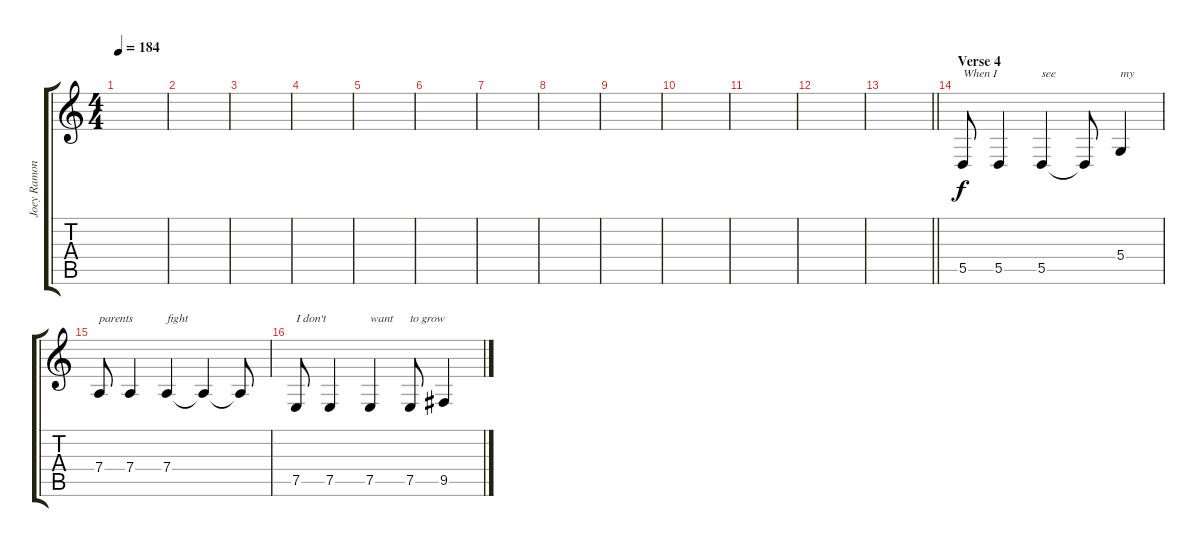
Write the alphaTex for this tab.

\track ("Joey Ramone" "Joey Ramon") {instrument synthbrass1}
\staff {score tabs}
\tuning (E4 B3 G3 D3 A2 E2) {hide}
\ts (4 4)
\tempo 184
\clef g2
\ks c
|
|
|
|
|
|
|
|
|
|
|
|
\barLineRight lightlight
|
\section ("" "Verse 4")
5.5.8{txt "When I"} 5.5.4 5.5.4{txt "see"} 5.5{t}.8 5.4.4{txt "my"} |
7.4.8{txt "parents"} 7.4.4 7.4.4{txt "fight"} 7.4{t}.4 7.4{t}.8 |
7.5.8{txt "I don't"} 7.5.4 7.5.4{txt "want"} 7.5.8{txt "to grow"} 9.5.4
